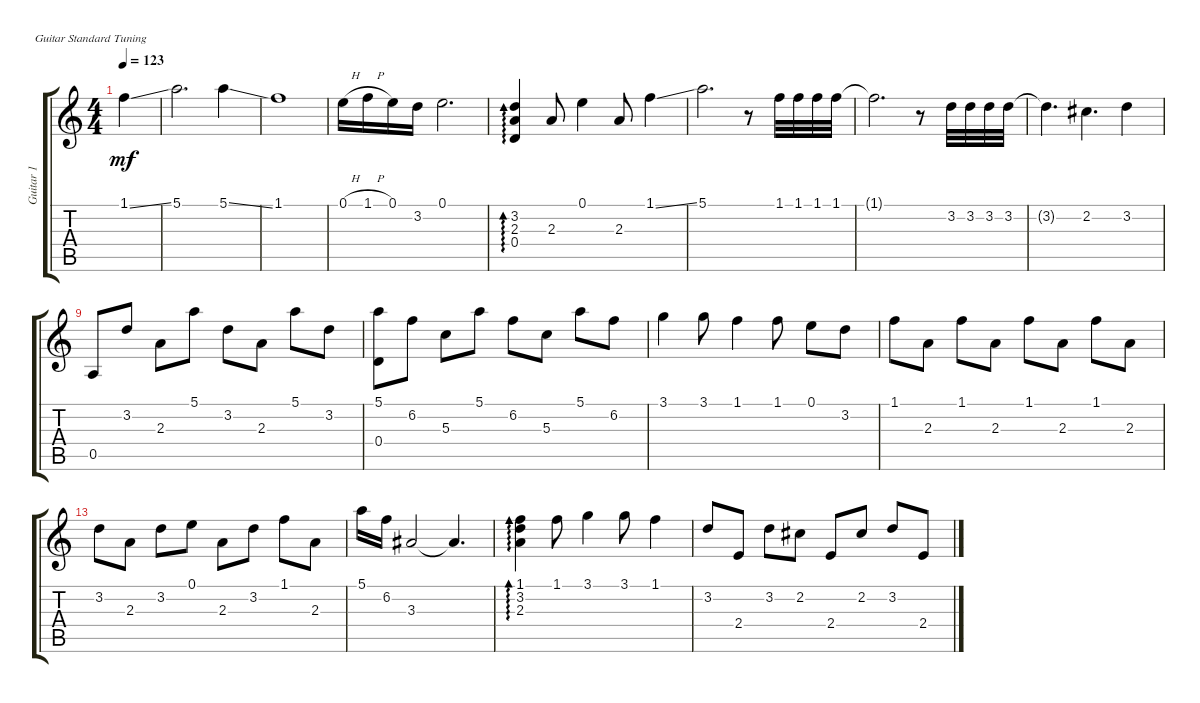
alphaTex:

\defaultSystemsLayout 4
\bracketExtendMode groupsimilarinstruments
\multiTrackTrackNamePolicy hidden
\firstSystemTrackNameMode fullname
\otherSystemsTrackNameMode fullname
\otherSystemsTrackNameOrientation horizontal
\defaultBarNumberDisplay FirstOfSystem
\track ("Guitar 1" "S-Gt") {instrument acousticguitarsteel}
\staff {score tabs}
\tuning (E4 B3 G3 D3 A2 E2)
\ts (4 4)
\ac
\tempo 123
\clef g2
\ks c
1.1{ss}.4{dy mf instrument acousticguitarsteel} |
5.1.2{d} 5.1{ss}.4 |
1.1.1 |
0.1{h}.16 1.1{h}.16 0.1.16 3.2.16 0.1.2{d} |
(0.4 2.3 3.2).4{ad 0} 2.3.8 0.1.4 2.3.8 1.1{ss}.4 |
5.1.2{d} r.8 1.1.32 1.1.32 1.1.32 1.1.32 |
1.1{t}.2{d} r.8 3.2.32{beam merge} 3.2.32{beam merge} 3.2.32{beam merge} 3.2.32 |
3.2{t}.4{d} 2.2.4{d} 3.2.4 |
0.5.8 3.2.8 2.3.8 5.1.8 3.2.8 2.3.8 5.1.8 3.2.8 |
(5.1 0.4).8 6.2.8 5.3.8 5.1.8 6.2.8 5.3.8 5.1.8 6.2.8 |
3.1.4 3.1.8 1.1.4 1.1.8 0.1.8 3.2.8 |
1.1.8 2.3.8 1.1.8 2.3.8 1.1.8 2.3.8 1.1.8 2.3.8 |
3.2.8 2.3.8 3.2.8 0.1.8 2.3.8 3.2.8 1.1.8 2.3.8 |
5.1.16 6.2.16 3.3.2 3.3{t}.4{d} |
(2.3 3.2 1.1).4{ad 0} 1.1.8 3.1.4 3.1.8 1.1.4 |
3.2.8 2.4.8 3.2.8 2.2.8 2.4.8 2.2.8 3.2.8 2.4.8
